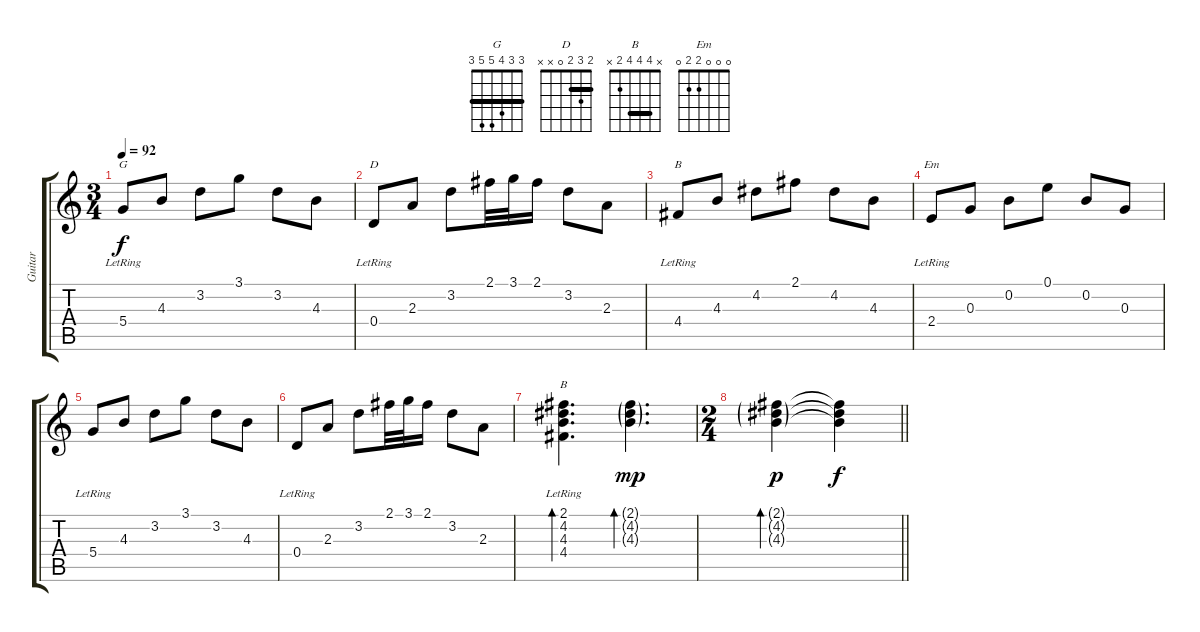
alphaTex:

\track ("Guitar" "Guitar") {instrument acousticguitarsteel}
\staff {score tabs}
\tuning (E4 B3 G3 D3 A2 E2) {hide}
\chord ("G" 3 3 4 5 5 3) {barre 3}
\chord ("D" 2 3 2 0 x x) {barre 2}
\chord ("B" 2 4 4 4 2 x) {barre 2}
\chord ("Em" 0 0 0 2 2 0)
\chord ("B" x 4 4 4 2 x) {barre 4}
\ts (3 4)
\tempo 92
\clef g2
\ks c
5.4{lr}.8{ch "G" dy f} 4.3.8 3.2.8 3.1.8 3.2.8 4.3.8 |
0.4{lr}.8{ch "D"} 2.3.8 3.2.8 2.1.32 3.1.32 2.1.16 3.2.8 2.3.8 |
4.4{lr}.8{ch "B"} 4.3.8 4.2.8 2.1.8 4.2.8 4.3.8 |
2.4{lr}.8{ch "Em"} 0.3.8 0.2.8 0.1.8 0.2.8 0.3.8 |
5.4{lr}.8 4.3.8 3.2.8 3.1.8 3.2.8 4.3.8 |
0.4{lr}.8 2.3.8 3.2.8 2.1.32 3.1.32 2.1.16 3.2.8 2.3.8 |
(2.1 4.2 4.3 4.4{lr}).4{d bd 240 ch "B"} (2.1{g} 4.2{g} 4.3{g}).4{d bd 30 dy mp} |
\ts (2 4)
\barLineRight lightlight
(2.1{g} 4.2{g} 4.3{g}).4{bd 30 dy p} (2.1{t} 4.2{t} 4.3{t}).4{dy f}
